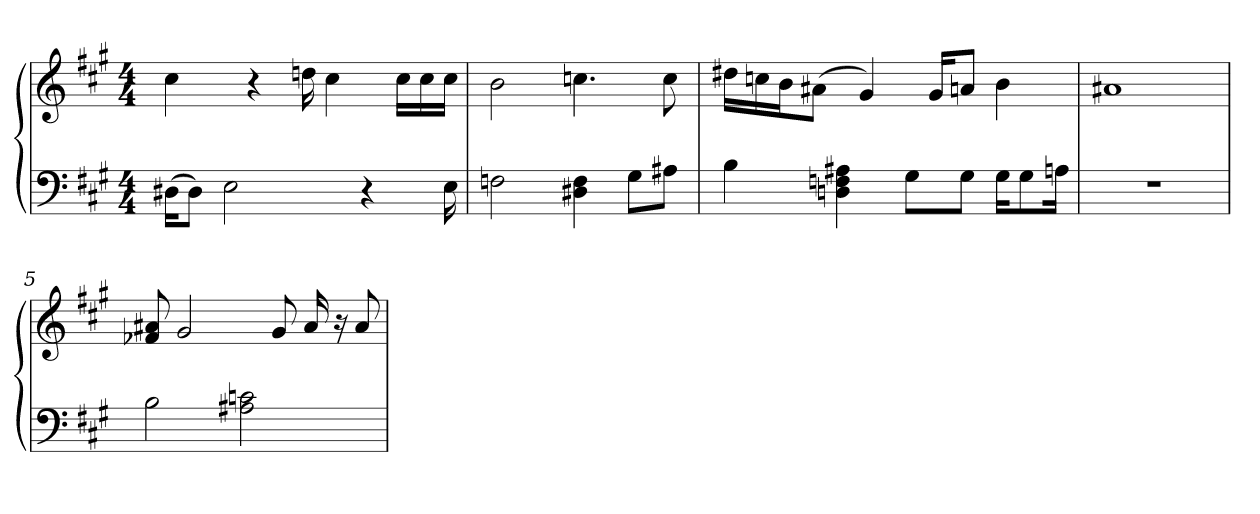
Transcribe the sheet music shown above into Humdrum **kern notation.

**kern	**kern
*part1	*part1
*staff2	*staff1
*clefF4	*clefG2
*k[f#c#g#]	*k[f#c#g#]
*M4/4	*M4/4
=1	=1
(16D#X\KL	4cc#
8D#\J)	.
2E	.
.	4r
.	16ddn
.	4cc#
4r	.
.	16cc#\LL
.	16cc#\
16E	16cc#\JJ
=2	=2
2Fn	2b
4D#X 4F	4.ccn
8G#\L	.
8A#X\J	8cc
=3	=3
4B	16dd#X\LL
.	16ccn\J
.	16b\K
.	(8a#X\J
4Dn 4Fn 4A#X	.
.	4g#)
8G#\L	.
.	16g#/KL
8G#\J	8an/J
16G#\KL	4b
8G#\	.
16An\Jk	.
=4	=4
1r	1a#X
=5	=5
2B	8f-X 8a#X
.	2g#
2A#X 2cn	.
.	8g#
.	16a#
.	16r
.	8a#
=	=
*-	*-
